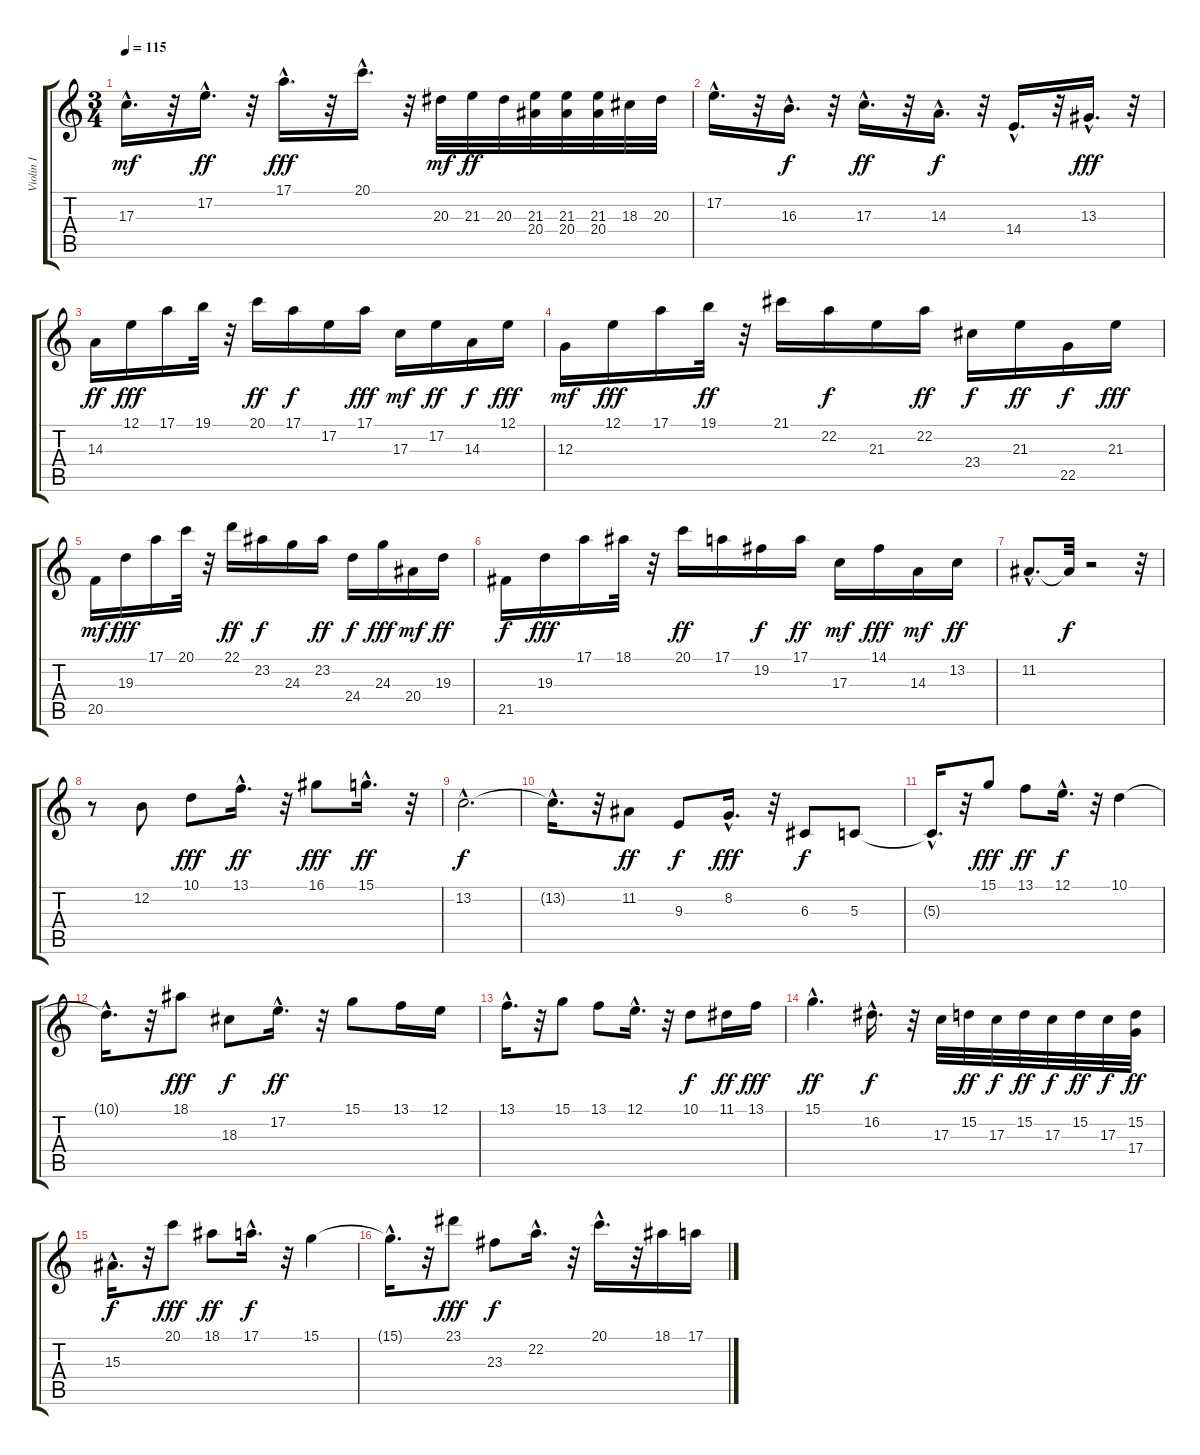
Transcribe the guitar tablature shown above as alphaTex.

\track ("Violin I" "Violin I") {instrument violin}
\staff {score tabs}
\tuning (E4 B3 G3 D3 A2 E2) {hide}
\ts (3 4)
\tempo 115
\clef g2
\ks c
17.3{hac}.16{d dy mf} r.32 17.2{hac}.16{d dy ff} r.32 17.1{hac}.16{d dy fff} r.32 20.1{hac}.16{d} r.32 20.3.32{dy mf} 21.3.32{dy ff} 20.3.32 (21.3 20.4).32 (21.3 20.4).32 (21.3 20.4).32 18.3.32 20.3.32 |
17.2{hac}.16{d} r.32 16.3{hac}.16{d dy f} r.32 17.3{hac}.16{d dy ff} r.32 14.3{hac}.16{d dy f} r.32 14.4{hac}.16{d} r.32 13.3{hac}.16{d dy fff} r.32 |
14.3.16{dy ff} 12.1.16{dy fff} 17.1.16 19.1.32 r.32 20.1.16{dy ff} 17.1.16{dy f} 17.2.16 17.1.16{dy fff} 17.3.16{dy mf} 17.2.16{dy ff} 14.3.16{dy f} 12.1.16{dy fff} |
12.3.16{dy mf} 12.1.16{dy fff} 17.1.16 19.1.32{dy ff} r.32 21.1.16 22.2.16{dy f} 21.3.16 22.2.16{dy ff} 23.4.16{dy f} 21.3.16{dy ff} 22.5.16{dy f} 21.3.16{dy fff} |
20.5.16{dy mf} 19.3.16{dy fff} 17.1.16 20.1.32 r.32 22.1.16{dy ff} 23.2.16{dy f} 24.3.16 23.2.16{dy ff} 24.4.16{dy f} 24.3.16{dy fff} 20.4.16{dy mf} 19.3.16{dy ff} |
21.5.16{dy f} 19.3.16{dy fff} 17.1.16 18.1.32 r.32 20.1.16{dy ff} 17.1.16 19.2.16{dy f} 17.1.16{dy ff} 17.3.16{dy mf} 14.1.16{dy fff} 14.3.16{dy mf} 13.2.16{dy ff} |
11.2{hac}.8{d} 11.2{t}.32{dy f} r.2 r.32 |
r.8 12.2.8 10.1.8{dy fff} 13.1{hac}.16{d dy ff} r.32 16.1.8{dy fff} 15.1{hac}.16{d dy ff} r.32 |
13.2{hac}.2{d dy f} |
13.2{hac t}.16{d} r.32 11.2.8{dy ff} 9.3.8{dy f} 8.2{hac}.16{d dy fff} r.32 6.3.8{dy f} 5.3.8 |
5.3{hac t}.16{d} r.32 15.1.8{dy fff} 13.1.8{dy ff} 12.1{hac}.16{d dy f} r.32 10.1.4 |
10.1{hac t}.16{d} r.32 18.1.8{dy fff} 18.3.8{dy f} 17.2{hac}.16{d dy ff} r.32 15.1.8 13.1.16 12.1.16 |
13.1{hac}.16{d} r.32 15.1.8 13.1.8 12.1{hac}.16{d} r.32 10.1.8{dy f} 11.1.16{dy ff} 13.1.16{dy fff} |
15.1{hac}.4{d dy ff} 16.2{hac}.16{d dy f} r.32 17.3.32 15.2.32{dy ff} 17.3.32{dy f} 15.2.32{dy ff} 17.3.32{dy f} 15.2.32{dy ff} 17.3.32{dy f} (15.2 17.4).32{dy ff} |
15.3{hac}.16{d dy f} r.32 20.1.8{dy fff} 18.1.8{dy ff} 17.1{hac}.16{d dy f} r.32 15.1.4 |
15.1{hac t}.16{d} r.32 23.1.8{dy fff} 23.3.8{dy f} 22.2{hac}.16{d} r.32 20.1{hac}.16{d} r.32 18.1.16 17.1.16
